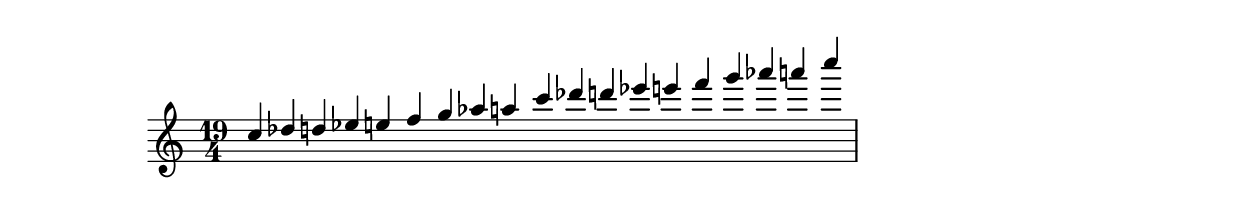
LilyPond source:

\version "2.18.2" \score { \new Staff << \new Voice { \set midiInstrument = #"piano" \voiceOne
 \key c \major \time 19/4
\override Voice.TextScript.font-size = #-4
 { c'' des'' d'' ees'' e'' f'' g'' aes'' a'' c''' des''' d''' ees''' e''' f''' g''' aes''' a''' c''''  } 
 } >> \layout { } \midi { \context { \Staff \remove "Staff_performer" }
\context { \Voice \consists "Staff_performer" } \tempo 2 = 60 } }
\paper{oddHeaderMarkup = ##f oddFooterMarkup = ##f}
